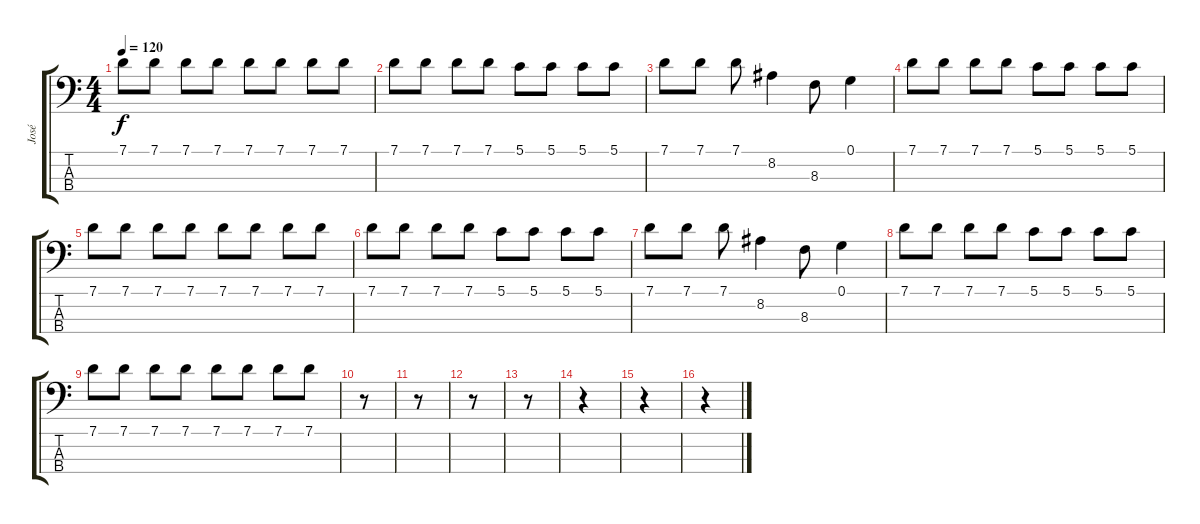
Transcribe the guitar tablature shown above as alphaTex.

\track ("José" "José") {instrument electricbassfinger}
\staff {score tabs}
\tuning (G2 D2 A1 E1) {hide}
\ts (4 4)
\tempo 120
\clef f4
\ks c
7.1.8{dy f} 7.1.8 7.1.8 7.1.8 7.1.8 7.1.8 7.1.8 7.1.8 |
7.1.8 7.1.8 7.1.8 7.1.8 5.1.8 5.1.8 5.1.8 5.1.8 |
7.1.8 7.1.8 7.1.8 8.2.4 8.3.8 0.1.4 |
7.1.8 7.1.8 7.1.8 7.1.8 5.1.8 5.1.8 5.1.8 5.1.8 |
7.1.8 7.1.8 7.1.8 7.1.8 7.1.8 7.1.8 7.1.8 7.1.8 |
7.1.8 7.1.8 7.1.8 7.1.8 5.1.8 5.1.8 5.1.8 5.1.8 |
7.1.8 7.1.8 7.1.8 8.2.4 8.3.8 0.1.4 |
7.1.8 7.1.8 7.1.8 7.1.8 5.1.8 5.1.8 5.1.8 5.1.8 |
7.1.8 7.1.8 7.1.8 7.1.8 7.1.8 7.1.8 7.1.8 7.1.8 |
r.8 |
r.8 |
r.8 |
r.8 |
r.4 |
r.4 |
r.4
